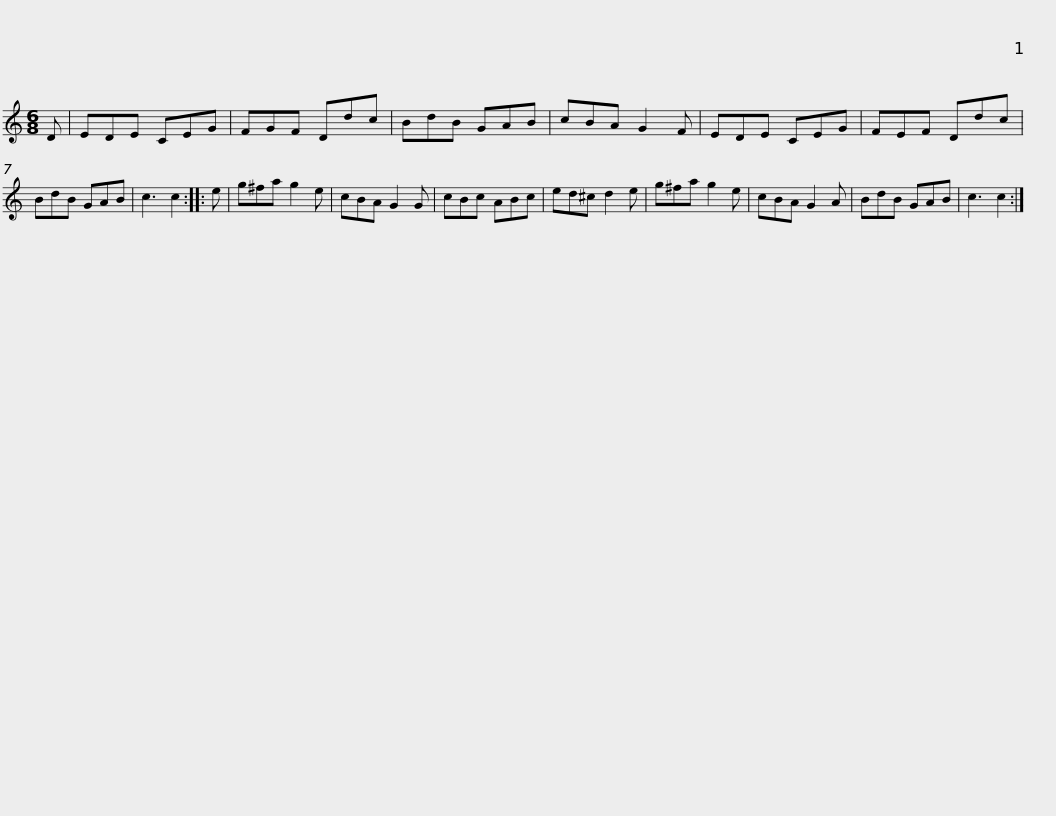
X:1
L:1/8
M:6/8
I:linebreak $
K:C
V:1 treble
V:1
 D | EDE CEG | FGF Ddc | BdB GAB | cBA G2 F | %5
 EDE CEG | FEF Ddc | BdB GAB |$ c3 c2 :: e | %10
 g^fa g2 e | cBA G2 G | cBc ABc | ed^c d2 e | g^fa g2 e | %15
 cBA G2 A | BdB GAB |$ c3 c2 :| %18
